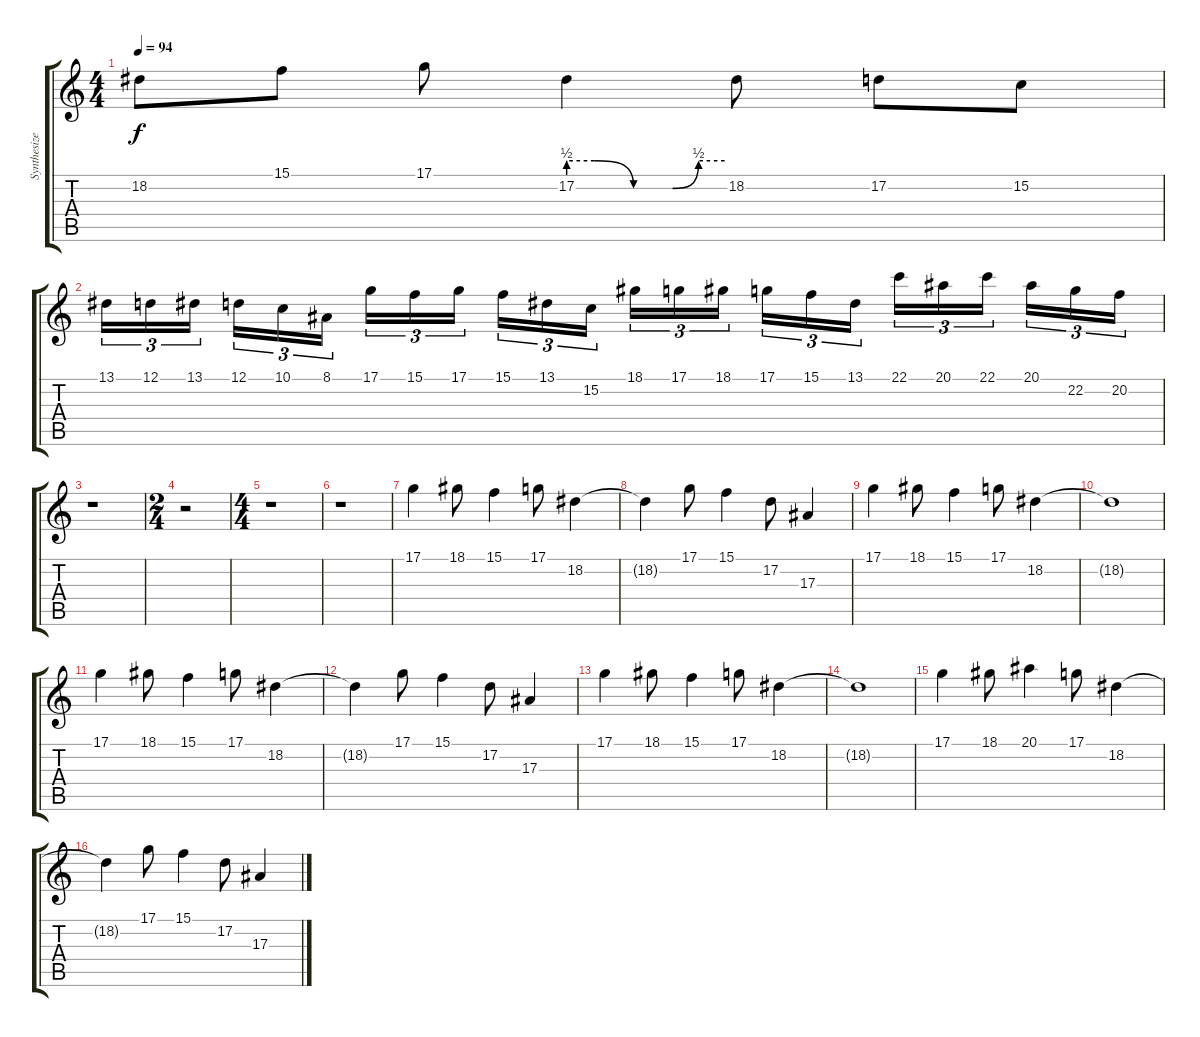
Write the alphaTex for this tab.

\track ("Synthesizer" "Synthesize") {instrument stringensemble1}
\staff {score tabs}
\tuning (D4 A3 F3 C3 G2 C2) {hide}
\ts (4 4)
\tempo 94
\clef g2
\ks c
18.2.8{dy f} 15.1.8 17.1.8 17.2{be (custom 0 2 10 2 25 0 30 0 40 0 50 2 60 2)}.4 18.2.8 17.2.8 15.2.8 |
13.1.16{tu (3 2)} 12.1.16{tu (3 2)} 13.1.16{tu (3 2) beam splitsecondary} 12.1.16{tu (3 2)} 10.1.16{tu (3 2)} 8.1.16{tu (3 2)} 17.1.16{tu (3 2)} 15.1.16{tu (3 2)} 17.1.16{tu (3 2) beam splitsecondary} 15.1.16{tu (3 2)} 13.1.16{tu (3 2)} 15.2.16{tu (3 2)} 18.1.16{tu (3 2)} 17.1.16{tu (3 2)} 18.1.16{tu (3 2) beam splitsecondary} 17.1.16{tu (3 2)} 15.1.16{tu (3 2)} 13.1.16{tu (3 2)} 22.1.16{tu (3 2)} 20.1.16{tu (3 2)} 22.1.16{tu (3 2) beam splitsecondary} 20.1.16{tu (3 2)} 22.2.16{tu (3 2)} 20.2.16{tu (3 2)} |
r.1 |
\ts (2 4)
r.2 |
\ts (4 4)
r.1 |
r.1 |
17.1.4 18.1.8 15.1.4 17.1.8 18.2.4 |
18.2{t}.4 17.1.8 15.1.4 17.2.8 17.3.4 |
17.1.4 18.1.8 15.1.4 17.1.8 18.2.4 |
18.2{t}.1 |
17.1.4 18.1.8 15.1.4 17.1.8 18.2.4 |
18.2{t}.4 17.1.8 15.1.4 17.2.8 17.3.4 |
17.1.4 18.1.8 15.1.4 17.1.8 18.2.4 |
18.2{t}.1 |
17.1.4 18.1.8 20.1.4 17.1.8 18.2.4 |
18.2{t}.4 17.1.8 15.1.4 17.2.8 17.3.4
